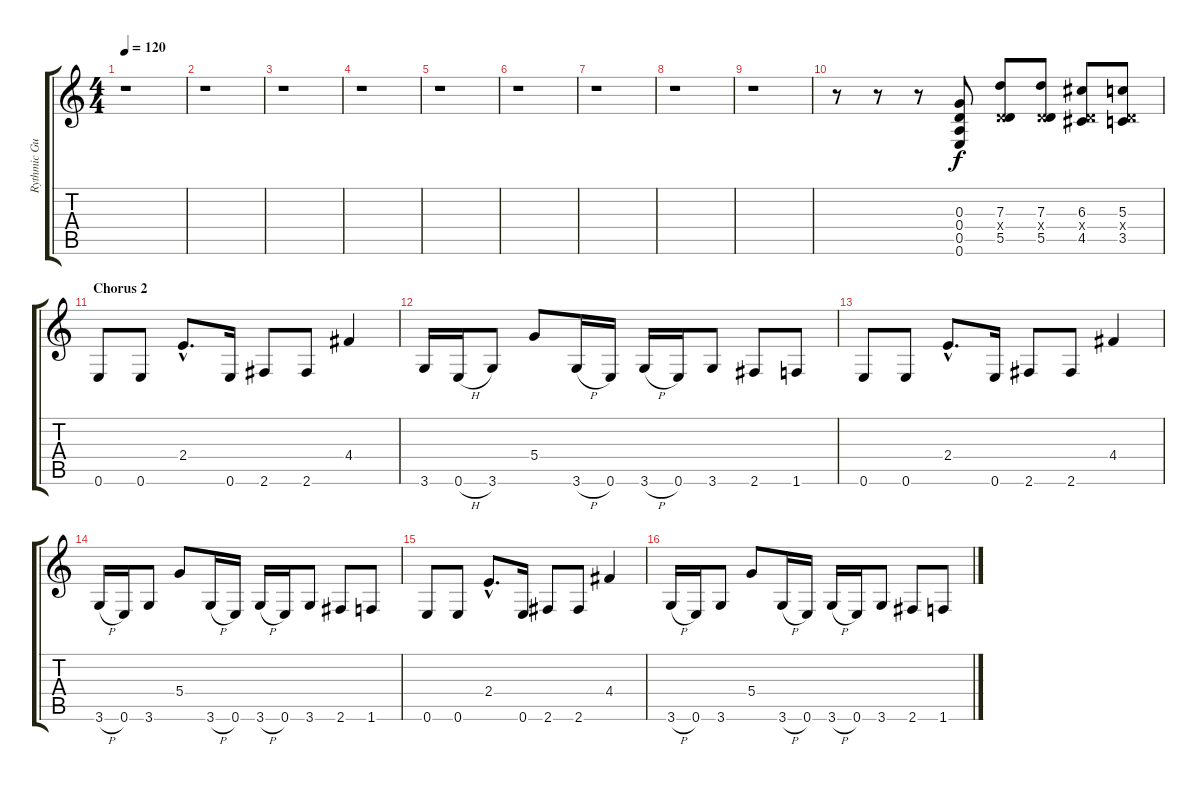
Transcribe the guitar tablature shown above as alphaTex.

\track ("Rythmic Guitar" "Rythmic Gu") {instrument distortionguitar}
\staff {score tabs}
\tuning (E4 B3 G3 D3 A2 E2) {hide}
\ts (4 4)
\tempo 120
\clef g2
\ks c
r.1{dy f} |
r.1 |
r.1 |
r.1 |
r.1 |
r.1 |
r.1 |
r.1 |
r.1 |
r.8 r.8 r.8 (0.3 0.4 0.5 0.6).8 (7.3 0.4{x} 5.5).8 (7.3 0.4{x} 5.5).8 (6.3 0.4{x} 4.5).8 (5.3 0.4{x} 3.5).8 |
\section ("" "Chorus 2")
0.6.8{volume 16} 0.6.8 2.4{hac}.8{d} 0.6.16 2.6.8 2.6.8 4.4.4 |
3.6.16 0.6{h}.16 3.6.8 5.4.8 3.6{h}.16 0.6.16 3.6{h}.16 0.6.16 3.6.8 2.6.8 1.6.8 |
0.6.8 0.6.8 2.4{hac}.8{d} 0.6.16 2.6.8 2.6.8 4.4.4 |
3.6{h}.16 0.6.16 3.6.8 5.4.8 3.6{h}.16 0.6.16 3.6{h}.16 0.6.16 3.6.8 2.6.8 1.6.8 |
0.6.8 0.6.8 2.4{hac}.8{d} 0.6.16 2.6.8 2.6.8 4.4.4 |
3.6{h}.16 0.6.16 3.6.8 5.4.8 3.6{h}.16 0.6.16 3.6{h}.16 0.6.16 3.6.8 2.6.8 1.6.8
